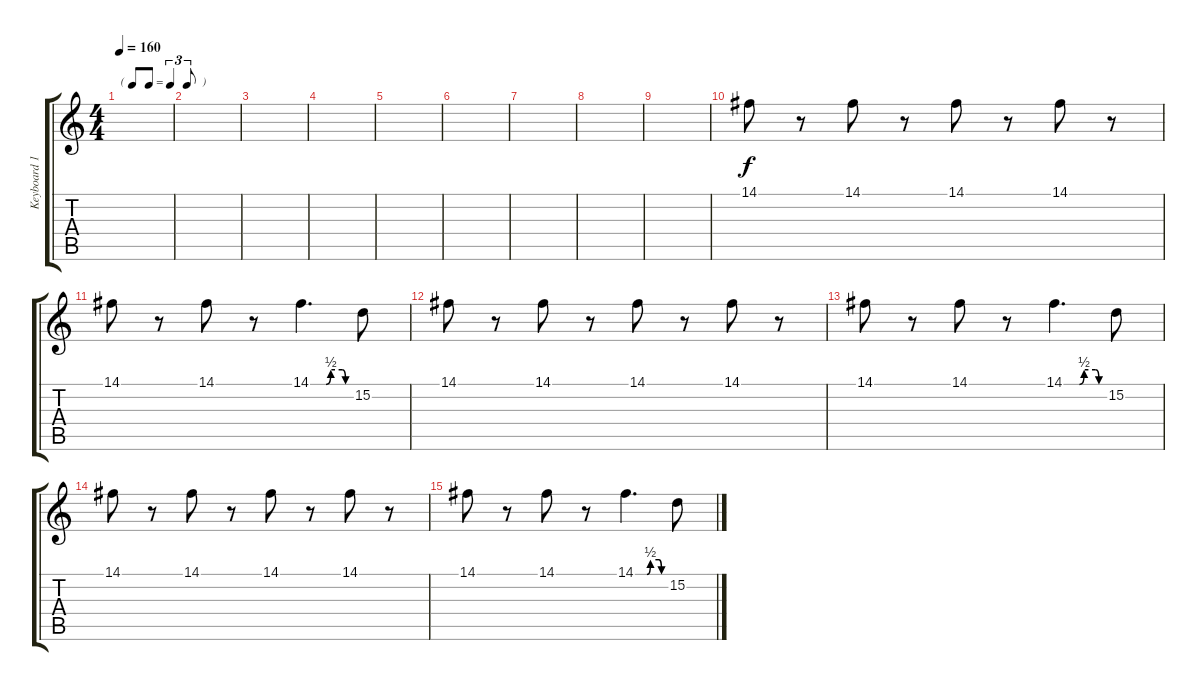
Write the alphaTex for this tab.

\track ("Keyboard 1" "Keyboard 1") {instrument churchorgan}
\staff {score tabs}
\tuning (E4 B3 G3 D3 A2 E2) {hide}
\ts (4 4)
\tf triplet8th
\tempo 160
\clef g2
\ks c
|
|
|
|
|
|
|
|
|
14.1.8 r.8 14.1.8 r.8 14.1.8 r.8 14.1.8 r.8 |
14.1.8 r.8 14.1.8 r.8 14.1{be (custom 0 0 23 0 30 2 47 2 52 0 60 0)}.4{d} 15.2.8 |
14.1.8 r.8 14.1.8 r.8 14.1.8 r.8 14.1.8 r.8 |
14.1.8 r.8 14.1.8 r.8 14.1{be (custom 0 0 23 0 30 2 47 2 52 0 60 0)}.4{d} 15.2.8 |
14.1.8 r.8 14.1.8 r.8 14.1.8 r.8 14.1.8 r.8 |
14.1.8 r.8 14.1.8 r.8 14.1{be (custom 0 0 23 0 30 2 47 2 52 0 60 0)}.4{d} 15.2.8
